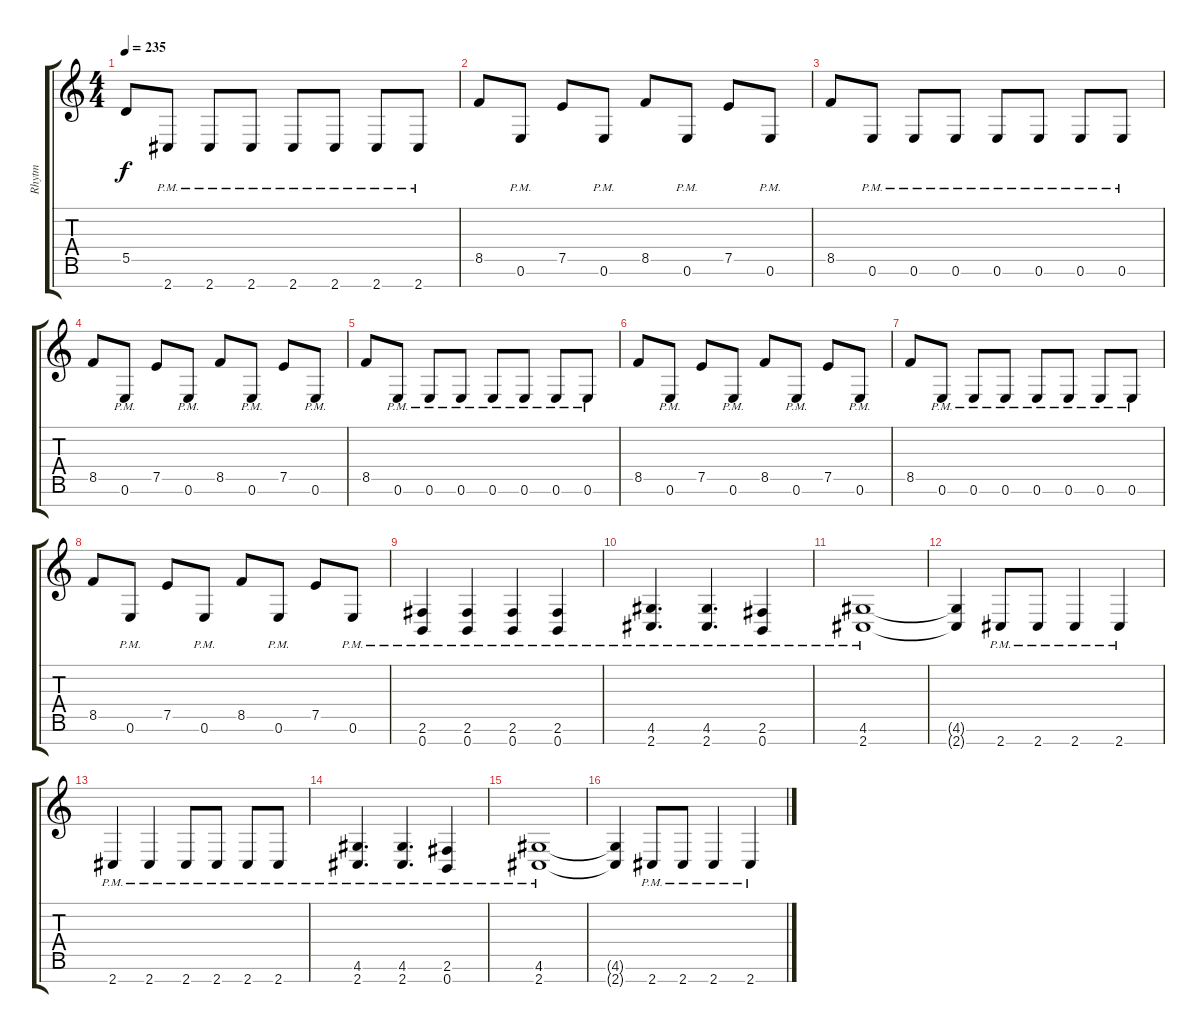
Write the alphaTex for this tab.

\track ("Rhytm" "Rhytm") {instrument distortionguitar}
\staff {score tabs}
\tuning (E4 B3 G3 D3 A2 E2 B1) {hide}
\ts (4 4)
\tempo 235
\clef g2
\ks c
5.5.8{dy f} 2.7{pm}.8 2.7{pm}.8 2.7{pm}.8 2.7{pm}.8 2.7{pm}.8 2.7{pm}.8 2.7{pm}.8 |
8.5.8 0.6{pm}.8 7.5.8 0.6{pm}.8 8.5.8 0.6{pm}.8 7.5.8 0.6{pm}.8 |
8.5.8 0.6{pm}.8 0.6{pm}.8 0.6{pm}.8 0.6{pm}.8 0.6{pm}.8 0.6{pm}.8 0.6{pm}.8 |
8.5.8 0.6{pm}.8 7.5.8 0.6{pm}.8 8.5.8 0.6{pm}.8 7.5.8 0.6{pm}.8 |
8.5.8 0.6{pm}.8 0.6{pm}.8 0.6{pm}.8 0.6{pm}.8 0.6{pm}.8 0.6{pm}.8 0.6{pm}.8 |
8.5.8 0.6{pm}.8 7.5.8 0.6{pm}.8 8.5.8 0.6{pm}.8 7.5.8 0.6{pm}.8 |
8.5.8 0.6{pm}.8 0.6{pm}.8 0.6{pm}.8 0.6{pm}.8 0.6{pm}.8 0.6{pm}.8 0.6{pm}.8 |
8.5.8 0.6{pm}.8 7.5.8 0.6{pm}.8 8.5.8 0.6{pm}.8 7.5.8 0.6{pm}.8 |
(2.6{pm} 0.7{pm}).4 (2.6{pm} 0.7{pm}).4 (2.6{pm} 0.7{pm}).4 (2.6{pm} 0.7{pm}).4 |
(4.6{pm} 2.7{pm}).4{d} (4.6{pm} 2.7{pm}).4{d} (2.6{pm} 0.7{pm}).4 |
(4.6{pm} 2.7{pm}).1 |
(4.6{t} 2.7{t}).4 2.7{pm}.8 2.7{pm}.8 2.7{pm}.4 2.7{pm}.4 |
2.7{pm}.4 2.7{pm}.4 2.7{pm}.8 2.7{pm}.8 2.7{pm}.8 2.7{pm}.8 |
(4.6{pm} 2.7{pm}).4{d} (4.6{pm} 2.7{pm}).4{d} (2.6{pm} 0.7{pm}).4 |
(4.6{pm} 2.7{pm}).1 |
(4.6{t} 2.7{t}).4 2.7{pm}.8 2.7{pm}.8 2.7{pm}.4 2.7{pm}.4
